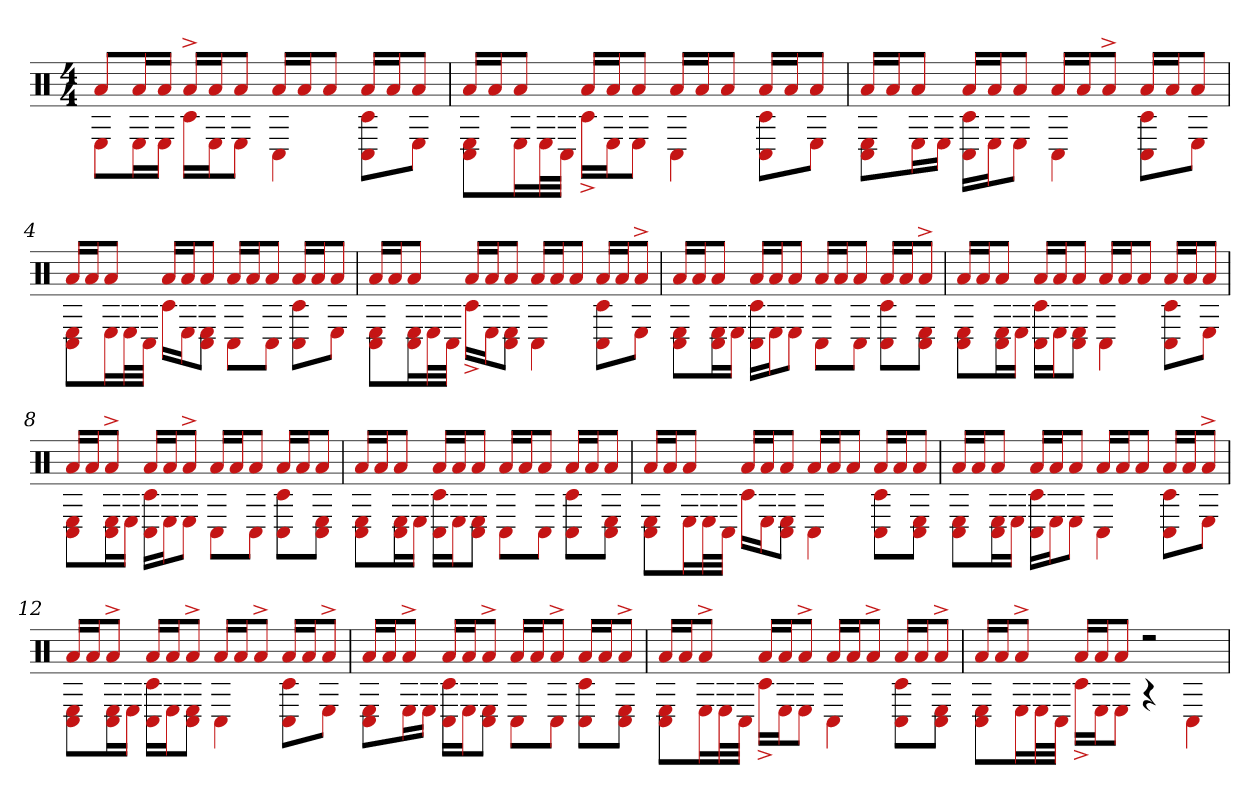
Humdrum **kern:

**kern
*part1
*staff1
*clefX
*k[]
*M4/4
=1
*^
8aL	8EL
16aL	16EL
16aJJ	16EJJ
16a^LL	16c#LL
16aJ	16EJ
8aJ	8EJ
16aLL	4C#
16aJ	.
8aJ	.
16aLL	8C# 8c#L
16aJ	.
8aJ	8EJ
=2	=2
16aLL	8C# 8EL
16aJ	.
8aJ	16EL
.	32EL
.	32C#JJJ
16aLL	16c#^LL
16aJ	16EJ
8aJ	8EJ
16aLL	4C#
16aJ	.
8aJ	.
16aLL	8C# 8c#L
16aJ	.
8aJ	8EJ
=3	=3
16aLL	8C# 8EL
16aJ	.
8aJ	16EL
.	16EJJ
16aLL	16C# 16c#LL
16aJ	16EJ
8aJ	8EJ
16aLL	4C#
16aJ	.
8a^J	.
16aLL	8C# 8c#L
16aJ	.
8aJ	8EJ
=4	=4
16aLL	8C# 8EL
16aJ	.
8aJ	16EL
.	32EL
.	32C#JJJ
16aLL	16c#LL
16aJ	16EJ
8aJ	8C# 8EJ
16aLL	8C#L
16aJ	.
8aJ	8C#J
16aLL	8C# 8c#L
16aJ	.
8aJ	8EJ
=5	=5
16aLL	8C# 8EL
16aJ	.
8aJ	16C# 16EL
.	32EL
.	32C#JJJ
16aLL	16c#^LL
16aJ	16EJ
8aJ	8C# 8EJ
16aLL	4C#
16aJ	.
8aJ	.
16aLL	8C# 8c#L
16aJ	.
8a^J	8EJ
=6	=6
16aLL	8C# 8EL
16aJ	.
8aJ	16C# 16EL
.	16EJJ
16aLL	16C# 16c#LL
16aJ	16EJ
8aJ	8EJ
16aLL	8C#L
16aJ	.
8aJ	8C#J
16aLL	8C# 8c#L
16aJ	.
8a^J	8C# 8EJ
=7	=7
16aLL	8C# 8EL
16aJ	.
8aJ	16C# 16EL
.	16EJJ
16aLL	16C# 16c#LL
16aJ	16EJ
8aJ	8C# 8EJ
16aLL	4C#
16aJ	.
8aJ	.
16aLL	8C# 8c#L
16aJ	.
8aJ	8EJ
=8	=8
16aLL	8C# 8EL
16aJ	.
8a^J	16C# 16EL
.	16EJJ
16aLL	16C# 16c#LL
16aJ	16EJ
8a^J	8EJ
16aLL	8C#L
16aJ	.
8aJ	8C#J
16aLL	8C# 8c#L
16aJ	.
8aJ	8C# 8EJ
=9	=9
16aLL	8C# 8EL
16aJ	.
8aJ	16C# 16EL
.	16EJJ
16aLL	16C# 16c#LL
16aJ	16EJ
8aJ	8C# 8EJ
16aLL	8C#L
16aJ	.
8aJ	8C#J
16aLL	8C# 8c#L
16aJ	.
8aJ	8C# 8EJ
=10	=10
16aLL	8C# 8EL
16aJ	.
8aJ	16EL
.	32EL
.	32C#JJJ
16aLL	16c#LL
16aJ	16EJ
8aJ	8C# 8EJ
16aLL	4C#
16aJ	.
8aJ	.
16aLL	8C# 8c#L
16aJ	.
8aJ	8E 8C#J
=11	=11
16aLL	8C# 8EL
16aJ	.
8aJ	16C# 16EL
.	16EJJ
16aLL	16C# 16c#LL
16aJ	16EJ
8aJ	8EJ
16aLL	4C#
16aJ	.
8aJ	.
16aLL	8C# 8c#L
16aJ	.
8a^J	8EJ
=12	=12
16aLL	8C# 8EL
16aJ	.
8a^J	16C# 16EL
.	16EJJ
16aLL	16C# 16c#LL
16aJ	16EJ
8a^J	8C# 8EJ
16aLL	4C#
16aJ	.
8a^J	.
16aLL	8C# 8c#L
16aJ	.
8a^J	8EJ
=13	=13
16aLL	8C# 8EL
16aJ	.
8a^J	16EL
.	16EJJ
16aLL	16C# 16c#LL
16aJ	16EJ
8a^J	8C# 8EJ
16aLL	8C#L
16aJ	.
8a^J	8C#J
16aLL	8C# 8c#L
16aJ	.
8a^J	8C# 8EJ
=14	=14
16aLL	8C# 8EL
16aJ	.
8a^J	16EL
.	32EL
.	32C#JJJ
16aLL	16c#^LL
16aJ	16EJ
8a^J	8EJ
16aLL	4C#
16aJ	.
8a^J	.
16aLL	8C# 8c#L
16aJ	.
8a^J	8C# 8EJ
=15	=15
16aLL	8C# 8EL
16aJ	.
8a^J	16EL
.	32EL
.	32C#JJJ
16aLL	16c#^LL
16aJ	16EJ
8aJ	8EJ
2r	4r
.	4C#
*v	*v
=
*-
